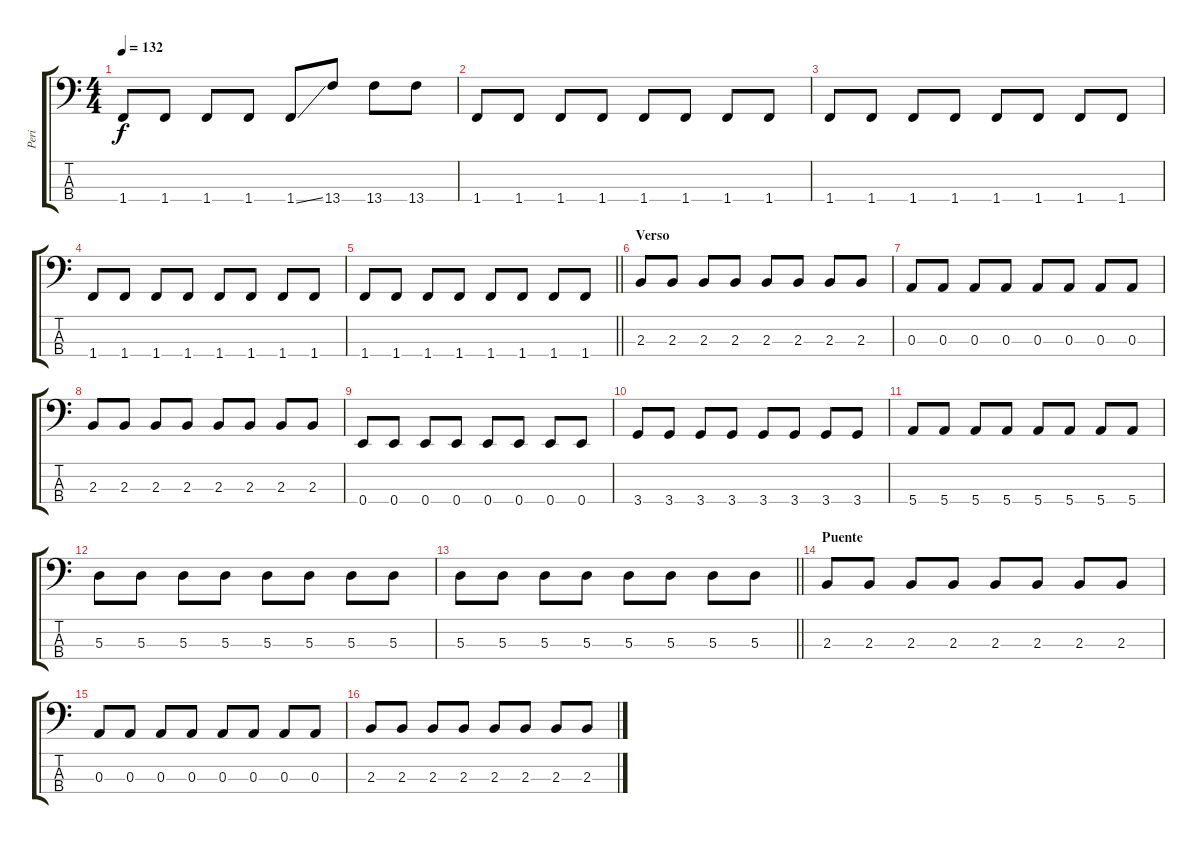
\track ("Peri" "Peri") {instrument electricbassfinger}
\staff {score tabs}
\tuning (G2 D2 A1 E1) {hide}
\ts (4 4)
\tempo 132
\clef f4
\ks c
1.4.8{dy f} 1.4.8 1.4.8 1.4.8 1.4{ss}.8 13.4.8 13.4.8 13.4.8 |
1.4.8 1.4.8 1.4.8 1.4.8 1.4.8 1.4.8 1.4.8 1.4.8 |
1.4.8 1.4.8 1.4.8 1.4.8 1.4.8 1.4.8 1.4.8 1.4.8 |
1.4.8 1.4.8 1.4.8 1.4.8 1.4.8 1.4.8 1.4.8 1.4.8 |
\barLineRight lightlight
1.4.8 1.4.8 1.4.8 1.4.8 1.4.8 1.4.8 1.4.8 1.4.8 |
\section ("" "Verso")
2.3.8 2.3.8 2.3.8 2.3.8 2.3.8 2.3.8 2.3.8 2.3.8 |
0.3.8 0.3.8 0.3.8 0.3.8 0.3.8 0.3.8 0.3.8 0.3.8 |
2.3.8 2.3.8 2.3.8 2.3.8 2.3.8 2.3.8 2.3.8 2.3.8 |
0.4.8 0.4.8 0.4.8 0.4.8 0.4.8 0.4.8 0.4.8 0.4.8 |
3.4.8 3.4.8 3.4.8 3.4.8 3.4.8 3.4.8 3.4.8 3.4.8 |
5.4.8 5.4.8 5.4.8 5.4.8 5.4.8 5.4.8 5.4.8 5.4.8 |
5.3.8 5.3.8 5.3.8 5.3.8 5.3.8 5.3.8 5.3.8 5.3.8 |
\barLineRight lightlight
5.3.8 5.3.8 5.3.8 5.3.8 5.3.8 5.3.8 5.3.8 5.3.8 |
\section ("" "Puente")
2.3.8 2.3.8 2.3.8 2.3.8 2.3.8 2.3.8 2.3.8 2.3.8 |
0.3.8 0.3.8 0.3.8 0.3.8 0.3.8 0.3.8 0.3.8 0.3.8 |
2.3.8 2.3.8 2.3.8 2.3.8 2.3.8 2.3.8 2.3.8 2.3.8
